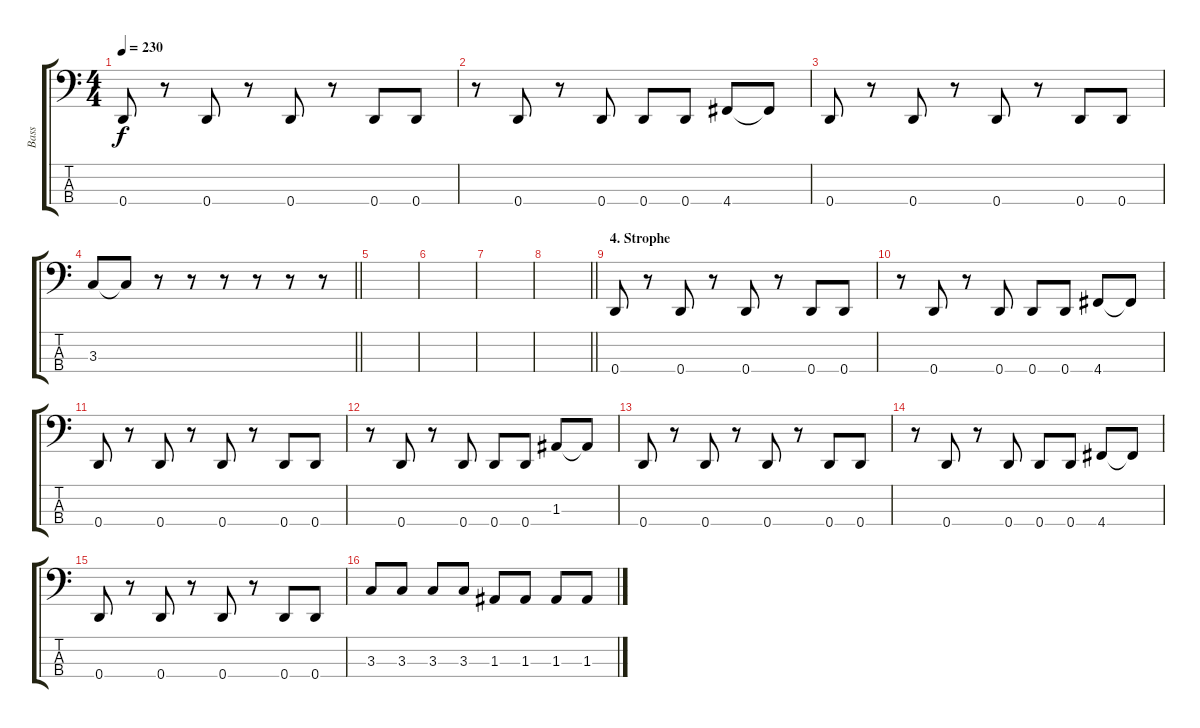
\track ("Bass" "Bass") {instrument electricbassfinger}
\staff {score tabs}
\tuning (G2 D2 A1 D1) {hide}
\ts (4 4)
\tempo 230
\clef f4
\ks c
0.4.8{dy f} r.8 0.4.8 r.8 0.4.8 r.8 0.4.8 0.4.8 |
r.8 0.4.8 r.8 0.4.8 0.4.8 0.4.8 4.4.8 4.4{t}.8 |
0.4.8 r.8 0.4.8 r.8 0.4.8 r.8 0.4.8 0.4.8 |
\barLineRight lightlight
3.3.8 3.3{t}.8 r.8 r.8 r.8 r.8 r.8 r.8 |
|
|
|
\barLineRight lightlight
|
\section ("" "4. Strophe")
0.4.8 r.8 0.4.8 r.8 0.4.8 r.8 0.4.8 0.4.8 |
r.8 0.4.8 r.8 0.4.8 0.4.8 0.4.8 4.4.8 4.4{t}.8 |
0.4.8 r.8 0.4.8 r.8 0.4.8 r.8 0.4.8 0.4.8 |
r.8 0.4.8 r.8 0.4.8 0.4.8 0.4.8 1.3.8 1.3{t}.8 |
0.4.8 r.8 0.4.8 r.8 0.4.8 r.8 0.4.8 0.4.8 |
r.8 0.4.8 r.8 0.4.8 0.4.8 0.4.8 4.4.8 4.4{t}.8 |
0.4.8 r.8 0.4.8 r.8 0.4.8 r.8 0.4.8 0.4.8 |
3.3.8 3.3.8 3.3.8 3.3.8 1.3.8 1.3.8 1.3.8 1.3.8
